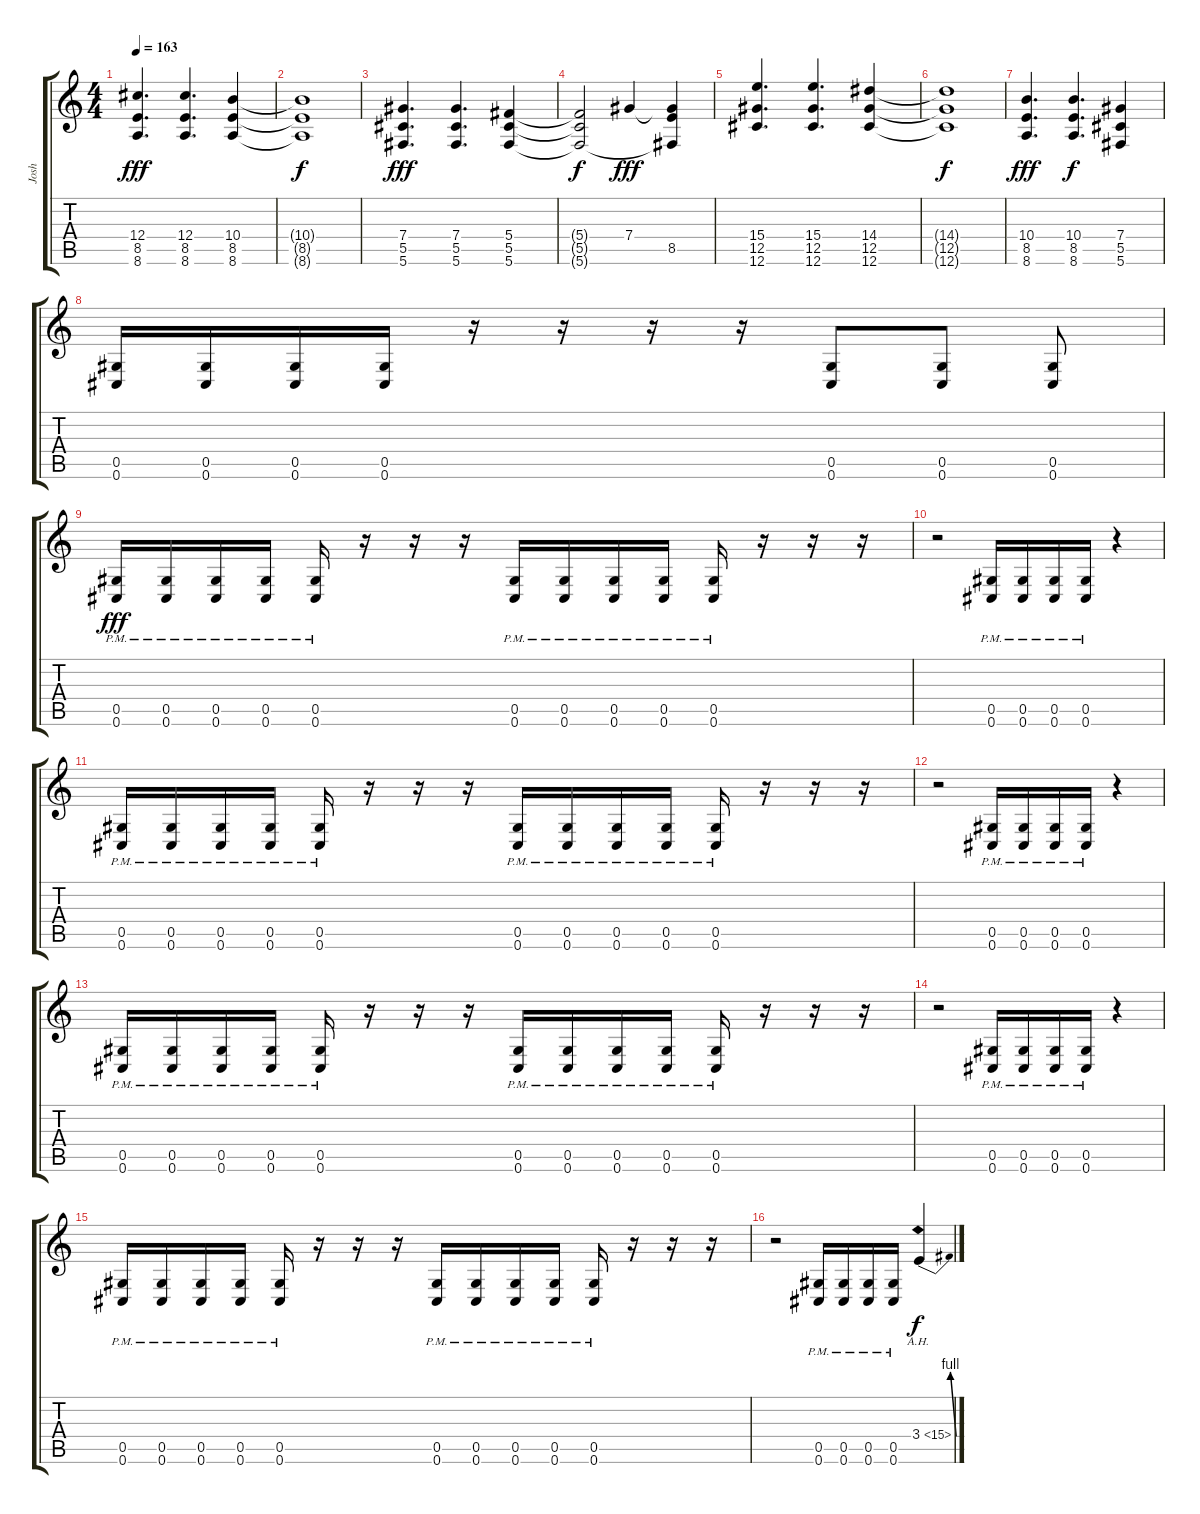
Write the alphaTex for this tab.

\track ("Josh" "Josh") {instrument distortionguitar}
\staff {score tabs}
\tuning (Eb4 Bb3 Gb3 Db3 Ab2 Db2) {hide}
\ts (4 4)
\tempo 163
\clef g2
\ks c
(12.4 8.5 8.6).4{d dy fff} (12.4 8.5 8.6).4{d} (10.4 8.5 8.6).4 |
(10.4{t} 8.5{t} 8.6{t}).1{dy f} |
(7.4 5.5 5.6).4{d dy fff} (7.4 5.5 5.6).4{d} (5.4 5.5 5.6).4 |
(5.4{t} 5.5{t} 5.6{t}).2{dy f} 7.4.4{dy fff} (7.4{t} 8.5 5.6{t}).4 |
(15.4 12.5 12.6).4{d} (15.4 12.5 12.6).4{d} (14.4 12.5 12.6).4 |
(14.4{t} 12.5{t} 12.6{t}).1{dy f} |
(10.4 8.5 8.6).4{d dy fff} (10.4 8.5 8.6).4{d dy f} (7.4 5.5 5.6).4 |
(0.5 0.6).16 (0.5 0.6).16 (0.5 0.6).16 (0.5 0.6).16 r.16 r.16 r.16 r.16 (0.5 0.6).8 (0.5 0.6).8 (0.5 0.6).8 |
(0.5{pm} 0.6{pm}).16{dy fff} (0.5{pm} 0.6{pm}).16 (0.5{pm} 0.6{pm}).16 (0.5{pm} 0.6{pm}).16 (0.5{pm} 0.6{pm}).16 r.16 r.16 r.16 (0.5{pm} 0.6{pm}).16 (0.5{pm} 0.6{pm}).16 (0.5{pm} 0.6{pm}).16 (0.5{pm} 0.6{pm}).16 (0.5{pm} 0.6{pm}).16 r.16 r.16 r.16 |
r.2 (0.5{pm} 0.6{pm}).16 (0.5{pm} 0.6{pm}).16 (0.5{pm} 0.6{pm}).16 (0.5{pm} 0.6{pm}).16 r.4 |
(0.5{pm} 0.6{pm}).16 (0.5{pm} 0.6{pm}).16 (0.5{pm} 0.6{pm}).16 (0.5{pm} 0.6{pm}).16 (0.5{pm} 0.6{pm}).16 r.16 r.16 r.16 (0.5{pm} 0.6{pm}).16 (0.5{pm} 0.6{pm}).16 (0.5{pm} 0.6{pm}).16 (0.5{pm} 0.6{pm}).16 (0.5{pm} 0.6{pm}).16 r.16 r.16 r.16 |
r.2 (0.5{pm} 0.6{pm}).16 (0.5{pm} 0.6{pm}).16 (0.5{pm} 0.6{pm}).16 (0.5{pm} 0.6{pm}).16 r.4 |
(0.5{pm} 0.6{pm}).16 (0.5{pm} 0.6{pm}).16 (0.5{pm} 0.6{pm}).16 (0.5{pm} 0.6{pm}).16 (0.5{pm} 0.6{pm}).16 r.16 r.16 r.16 (0.5{pm} 0.6{pm}).16 (0.5{pm} 0.6{pm}).16 (0.5{pm} 0.6{pm}).16 (0.5{pm} 0.6{pm}).16 (0.5{pm} 0.6{pm}).16 r.16 r.16 r.16 |
r.2 (0.5{pm} 0.6{pm}).16 (0.5{pm} 0.6{pm}).16 (0.5{pm} 0.6{pm}).16 (0.5{pm} 0.6{pm}).16 r.4 |
(0.5{pm} 0.6{pm}).16 (0.5{pm} 0.6{pm}).16 (0.5{pm} 0.6{pm}).16 (0.5{pm} 0.6{pm}).16 (0.5{pm} 0.6{pm}).16 r.16 r.16 r.16 (0.5{pm} 0.6{pm}).16 (0.5{pm} 0.6{pm}).16 (0.5{pm} 0.6{pm}).16 (0.5{pm} 0.6{pm}).16 (0.5{pm} 0.6{pm}).16 r.16 r.16 r.16 |
r.2 (0.5{pm} 0.6{pm}).16 (0.5{pm} 0.6{pm}).16 (0.5{pm} 0.6{pm}).16 (0.5{pm} 0.6{pm}).16 3.4{be (bend 0 0 60 4) ah 12}.4{dy f}
